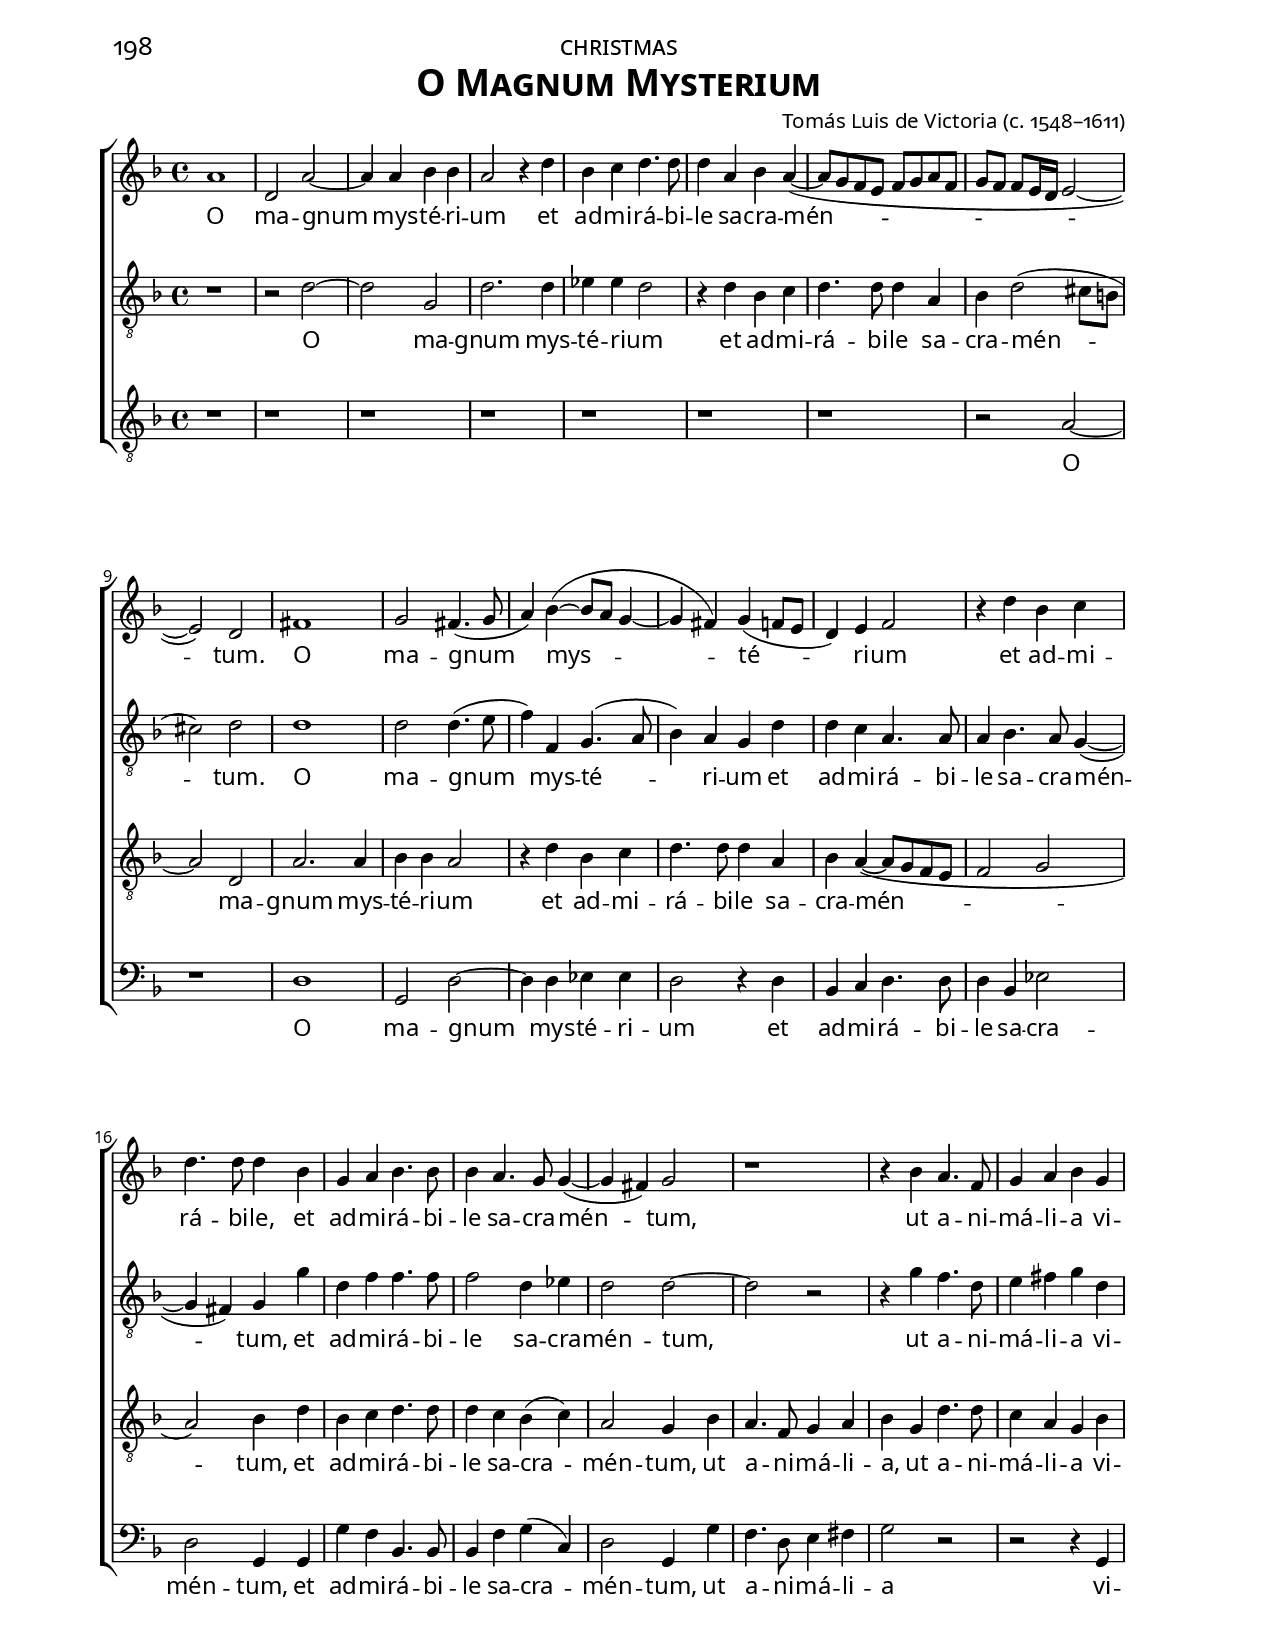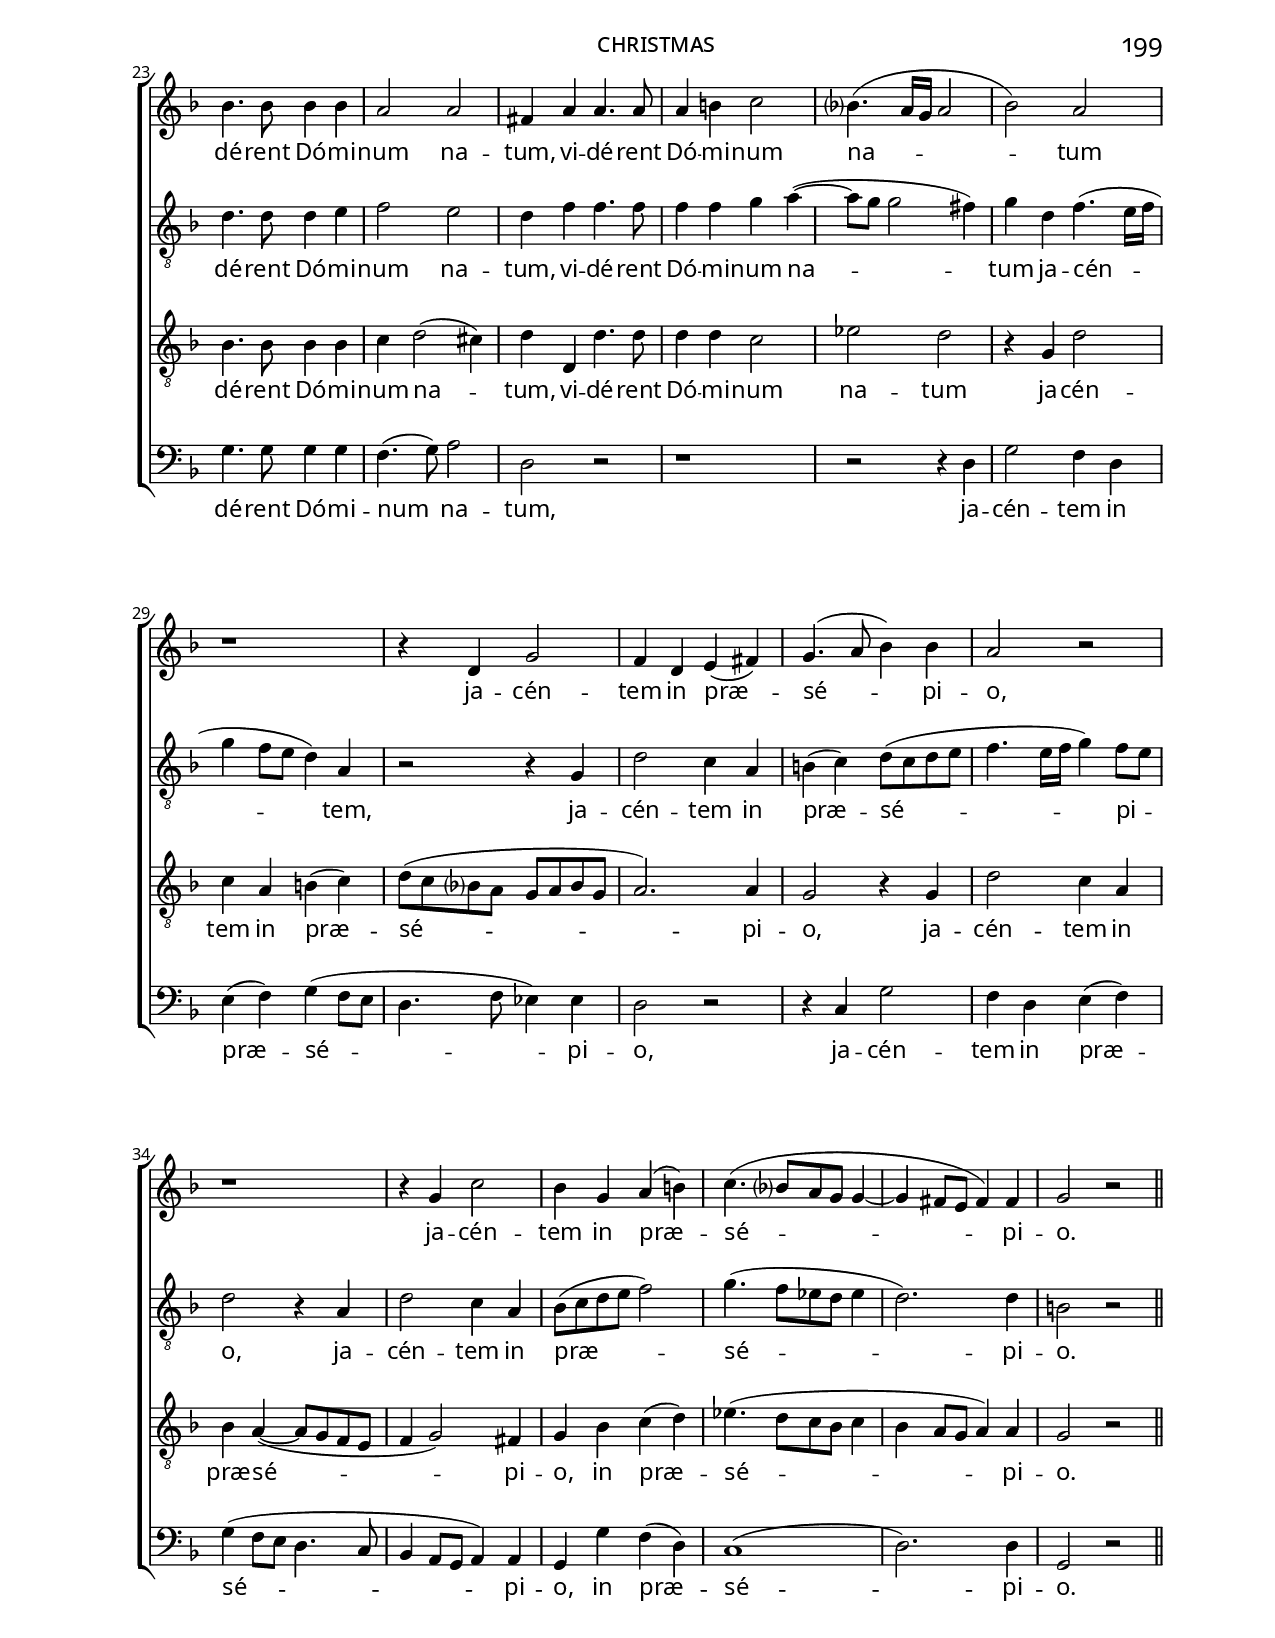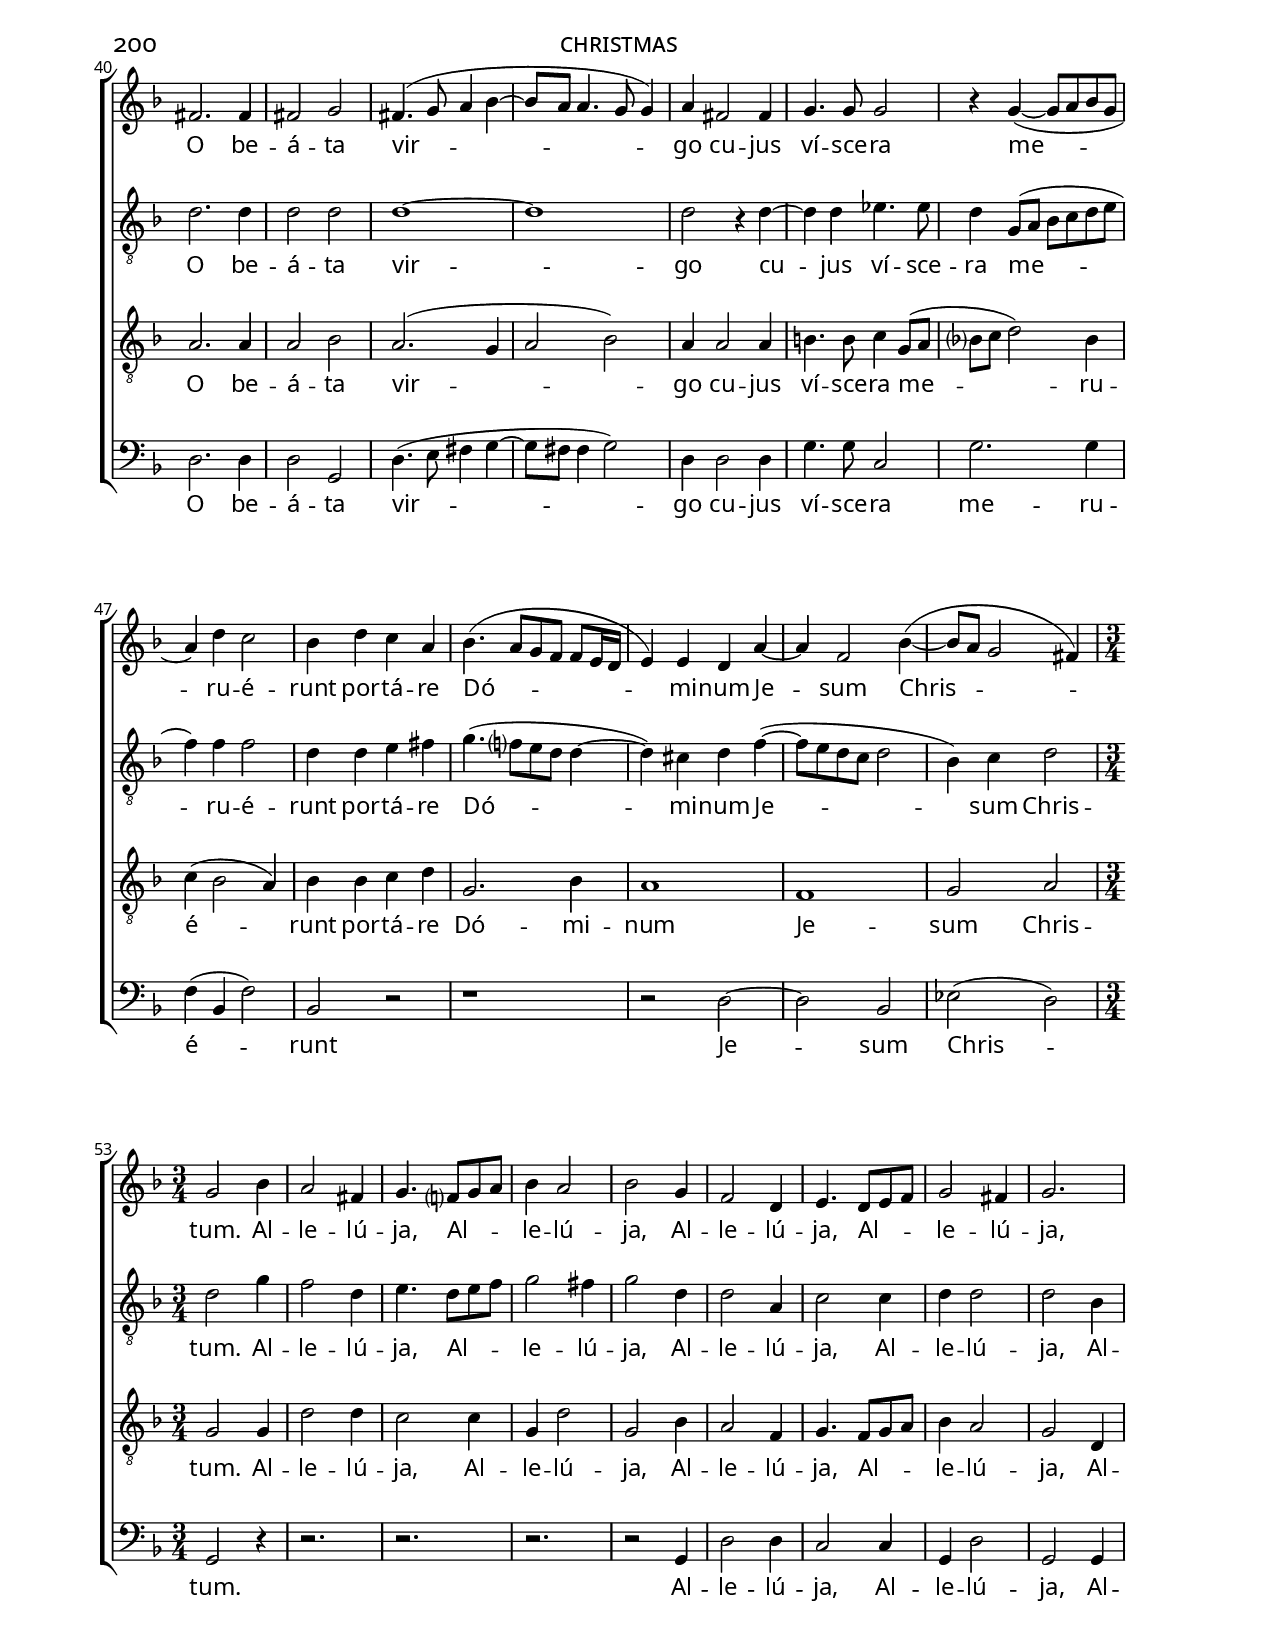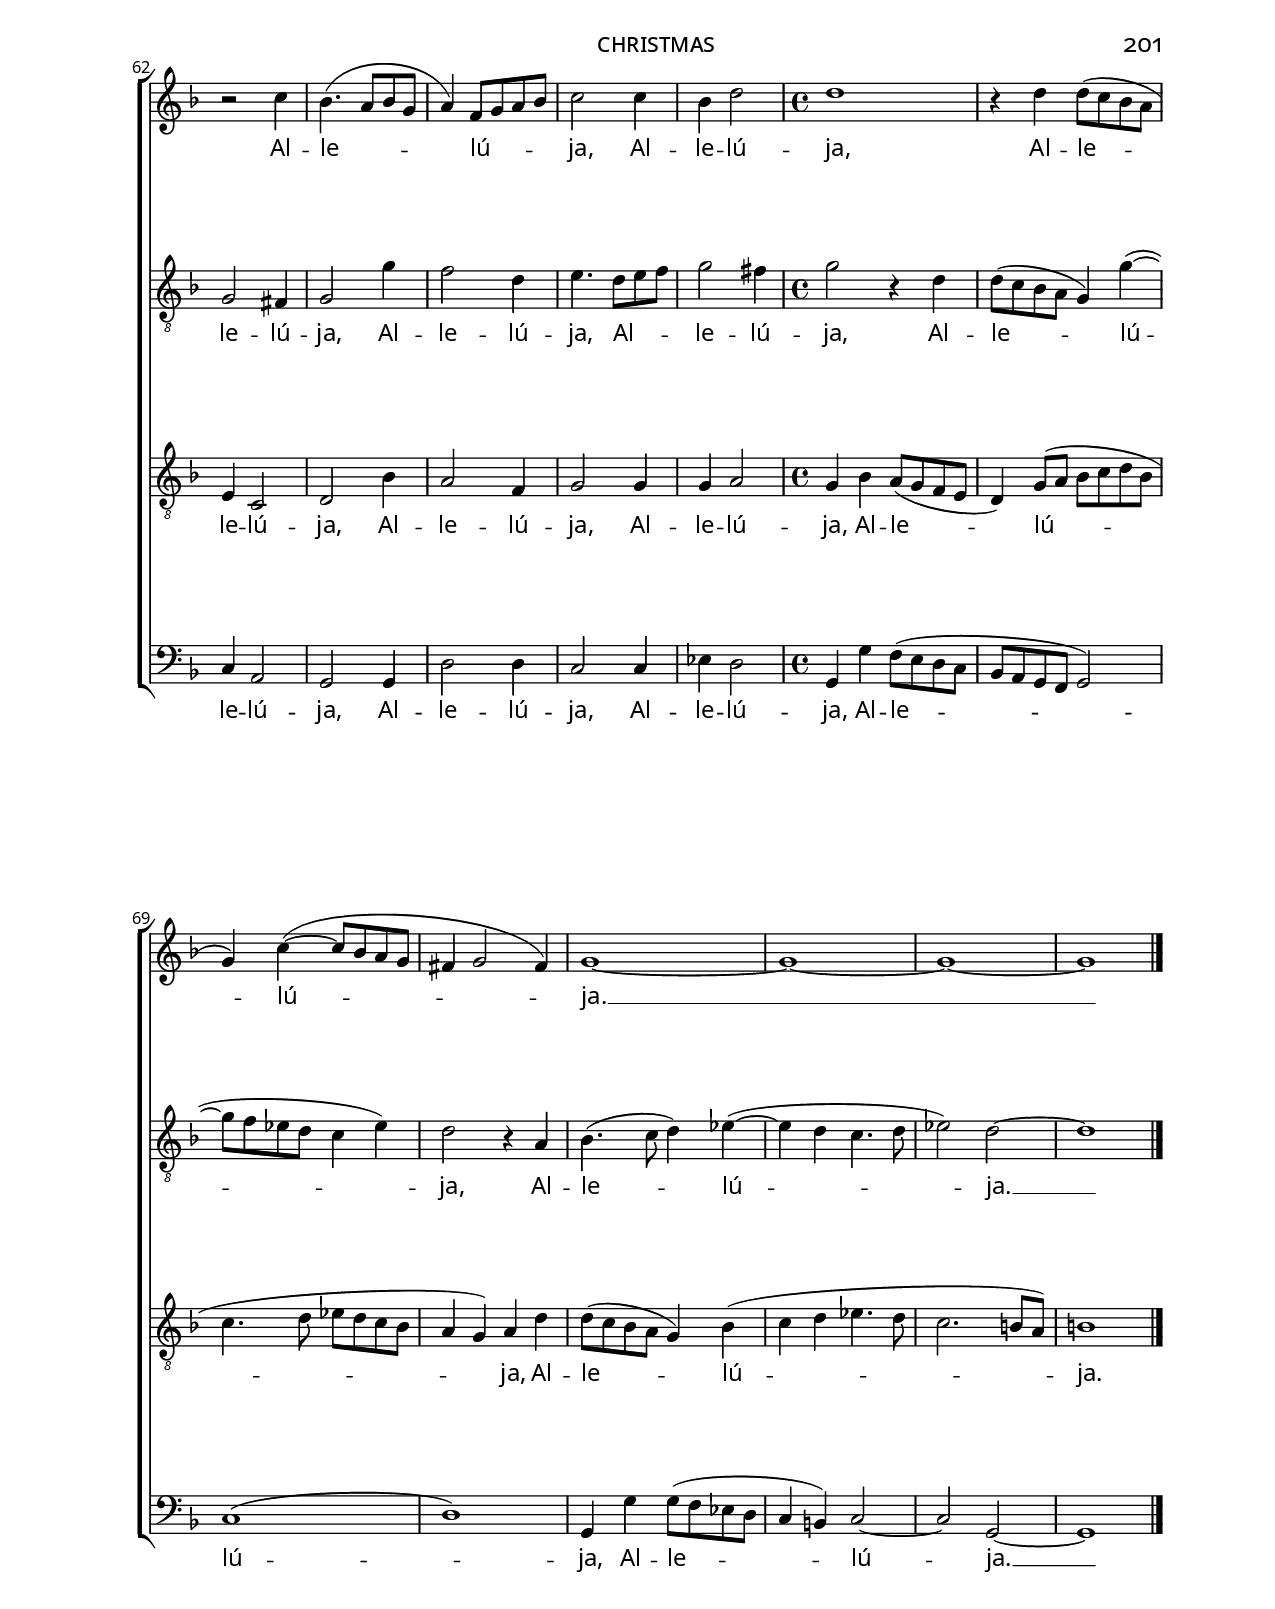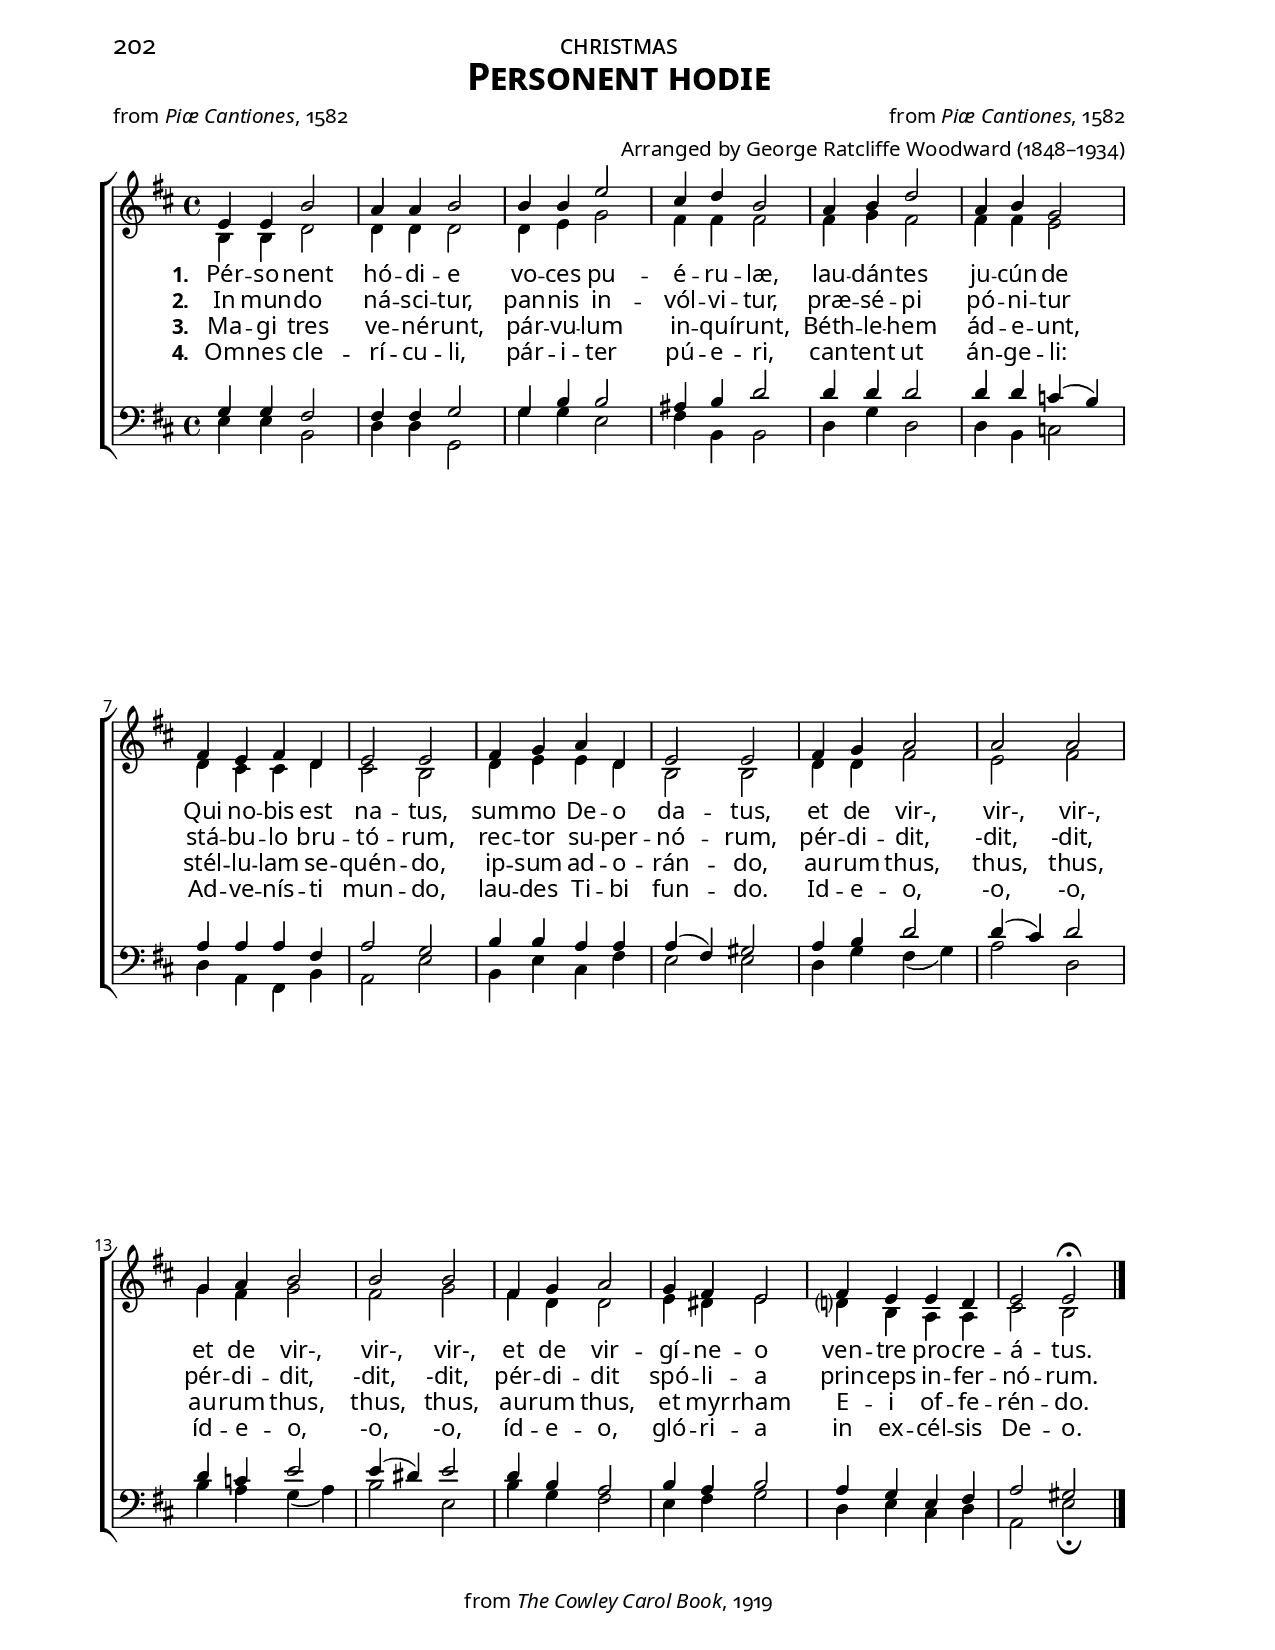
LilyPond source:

\version "2.14.2"
\include "util.ly"
\header {
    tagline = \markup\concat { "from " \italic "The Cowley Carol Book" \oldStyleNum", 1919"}
}
\paper {
  print-all-headers = ##t
  paper-height = 11\in
  paper-width = 8.5\in
  indent = 0\in
  %system-system-spacing = #'((basic-distance . 10) (padding . 0))
  system-system-spacing =
    #'((basic-distance . 0)
       (minimum-distance . 0)
       (padding . 0)
       (stretchability . 100))
  score-markup-spacing =
    #'((basic-distance . 0)
       (minimum-distance . 0)
       (padding . 0)
       (stretchability . 100))
%  top-markup-spacing =
%    #'((basic-distance . 0)
%       (minimum-distance . 0)
%       (padding . 0)
%       (stretchability . 0))
  ragged-last-bottom = ##f
  ragged-bottom = ##f
  two-sided = ##t
  inner-margin = 1\in
  outer-margin = 0.75\in
  top-margin = 0.26\in
  bottom-margin = 0.25\in
  first-page-number = #198
  print-first-page-number = ##t
  headerLine = \markup{\override #'(font-name . "Garamond Premier Pro") \smallCapsOldStyle"christmas"}
  oddHeaderMarkup = \markup\fill-line{
     \override #'(font-name . "Garamond Premier Pro")\abs-fontsize #12.5
     \combine 
        \fill-line{"" \on-the-fly #print-page-number-check-first
        \oldStylePageNum""
        }
        \fill-line{\headerLine}
  }
  evenHeaderMarkup = \markup {
     \override #'(font-name . "Garamond Premier Pro")\abs-fontsize #12.5
     \combine
        \on-the-fly #print-page-number-check-first
        \oldStylePageNum""
        \fill-line{\headerLine}
  }
}
#(set-global-staff-size 18) \paper{ #(define fonts (make-pango-font-tree "Garamond Premier Pro" "Garamond Premier Pro" "Garamond Premier Pro" (/ 18 20))) }
global = {
  \key f \major
  \time 4/4
  \dynamicUp
  %\set crescendoSpanner = #'dashed-line
  %\set midiInstrument = "recorder"
  \autoBeamOff
  \override DynamicTextSpanner #'style = #'none
}

sopMusic = \relative c' {
	a'1 |
  d,2 a'~ |
  a4 a bes bes |
  a2 r4 d |
  bes c d4. d8 |
  
  d4 a bes a(~ |
  a8[ g f e] f[ g a f] |
  g[ f] f[ e16 d] e2~ |
  e) d |
  fis1 |
  
  %page2
  g2 fis4.( g8 |
  a4) bes4(~ bes8[ a] g4~ |
  g fis) g( f8[ e] |
  d4) e f2 |
  r4 d' bes c |
  
  d4. d8 d4 bes |
  g a bes4. bes8 |
  bes4 a4. g8 g4(~ |
  g fis) g2 |
  r1 |
  
  r4 bes a4. f8 |
  g4 a bes g |
  bes4. bes8 bes4 bes |
  a2 a |
  fis4 a a4. a8 |
  
  %page3
  a4 b c2 |
  bes?4.( a16[ g] a2 |
  bes) a |
  r1 |
  r4 d, g2 |
  
  f4 d e( fis) |
  g4.( a8 bes4) bes |
  a2 r |
  r1 |
  r4 g c2 |
  
  bes4 g a( b) |
  c4.( bes?8[ a g] g4~ |
  g fis8[ e] fis4) fis |
  g2 r \bar"||"\pageBreak
  fis2. fis4 |
  fis2 g |
  
  %page4
  fis4.( g8 a4 bes~ |
  bes8[[ a] a4. g8 g4) |
  a fis2 fis4 |
  g4. g8 g2 |
  r4 g4~( g8[ a bes g] |
  
  a4) d c2 |
  bes4 d c a |
  bes4.( a8[ g f] f[ e16 d] |
  e4) e d a'~ |
  a f2 bes4~( |
  
  bes8[ a] g2 fis4) |
  \time 3/4
  g2 bes4 |
  a2 fis4 |
  g4. f?8[ g a] |
  bes4 a2 |
  bes2 g4 |
  
  %page5
  f2 d4 |
  e4. d8[ e f] |
  g2 fis4 |
  g2. |
  r2 c4 |
  bes4.( a8[ bes g] |
  
  a4) f8[ g a bes] |
  c2 c4 |
  bes4 d2 |
  \time 4/4
  d1 |
  r4 d d8([ c bes a] |
  
  g4) c4(~ c8[ bes a g] |
  fis4 g2 fis4) |
  g1~ |
  g~ |
  g~ |
  g \bar"|."
}
sopWords = \lyricmode {
  O ma -- gnum mys -- té -- ri -- um et ad -- mi -- rá -- bi -- le sa -- cra -- mén -- tum.
    O ma -- gnum mys -- té -- ri -- um et ad -- mi -- rá -- bi -- le,
      et ad -- mi -- rá -- bi -- le
    sa -- cra -- mén -- tum,
  ut a -- ni -- má -- li -- a vi -- dé -- rent Dó -- mi -- num na -- tum,
    vi -- dé -- rent Dó -- mi -- num na -- tum
  ja -- cén -- tem in præ -- sé -- pi -- o,
    ja -- cén -- tem in præ -- sé -- pi -- o.
  
  O be -- á -- ta vir -- go cu -- jus ví -- sce -- ra
  me -- ru -- é -- runt por -- tá -- re Dó -- mi -- num Je -- sum Chris -- tum.
  Al -- le -- lú -- ja,
  Al -- le -- lú -- ja,
  Al -- le -- lú -- ja,
  Al -- le -- lú -- ja,
  Al -- le -- lú -- ja,
  Al -- le -- lú -- ja,
  Al -- le -- lú -- ja. __
}

altoMusic = \relative c' {
  r1 |
  r2 d~ |
  d g, |
  d'2. d4 |
  ees4 ees d2 |
  
  r4 d bes c |
  d4. d8 d4 a |
  bes d2( cis8[ b] |
  cis2) d |
  d1 |
  
  %page2
  d2 d4.( e8 |
  f4) f, g4.( a8 |
  bes4) a g d' |
  d c a4. a8 |
  a4 bes4. a8 g4(~ |
  g fis) g g' |
  d f f4. f8 |
  f2 d4 ees |
  d2 d~ |
  d r2 |
  
  r4 g f4. d8 |
  e4 fis g d |
  d4. d8 d4 e |
  f2 e |
  d4 f f4. f8 |
  
  %page3
  f4 f g a(~ |
  a8[ g] g2 fis4) |
  g d f4.( e16[ f] |
  g4 f8[ e] d4) a |
  r2 r4 g |
  
  d'2 c4 a |
  b4( c) d8([ c d e] |
  f4. e16[ f] g4) f8[ e] |
  d2 r4 a |
  d2 c4 a |
  
  bes8([ c d e] f2) |
  g4.( f8[ ees d] ees4 |
  d2.) d4 |
  b2 r2 \bar"||"
  d2. d4 d2 d |
  
  %page 4
  d1~ |
  d |
  d2 r4 d~ |
  d d ees4. ees8 |
  d4 g,8([ a] bes[ c d e] |
  f4) f f2 |
  d4 d e fis |
  g4.( f?8[ e d] d4~ |
  d) cis d f~( |
  f8[ e d c] d2 |
  
  bes4) c d2 |
  \time 3/4
  d2 g4 |
  f2 d4 |
  e4. d8[ e f] |
  g2 fis4 |
  g2 d4 |
  
  %page 5
  d2 a4 |
  c2 c4 |
  d d2 |
  d bes4 |
  g2 fis4 |
  g2 g'4 |
  
  f2 d4 |
  e4. d8[ e f] |
  g2 fis4 |
  \time 4/4
  g2 r4 d |
  d8([ c bes a] g4) g'~( |
  g8[ f ees d] c4 ees) |
  d2 r4 a |
  bes4.( c8 d4) ees(~ |
  ees d c4. d8 |
  ees2) d~ |
  d1 \bar"|."
}
altoWords = \lyricmode {
  O ma -- gnum mys -- té -- ri -- um et ad -- mi -- rá -- bi -- le sa -- cra -- mén -- tum.
    O ma -- gnum mys -- té -- ri -- um et ad -- mi -- rá -- bi -- le sa -- cra -- mén -- tum,
      et ad -- mi -- rá -- bi -- le sa -- cra -- mén -- tum,
  ut a -- ni -- má -- li -- a vi -- dé -- rent Dó -- mi -- num na -- tum,
    vi -- dé -- rent Dó -- mi -- num na -- tum
  ja -- cén -- tem,
    ja -- cén -- tem
  in præ -- sé -- pi -- o,
    ja -- cén -- tem in præ -- sé -- pi -- o.
  
  O be -- á -- ta vir -- go cu -- jus ví -- sce -- ra
  me -- ru -- é -- runt por -- tá -- re Dó -- mi -- num Je -- sum Chris -- tum.
  Al -- le -- lú -- ja,
  Al -- le -- lú -- ja,
  Al -- le -- lú -- ja,
  Al -- le -- lú -- ja,
  Al -- le -- lú -- ja,
  Al -- le -- lú -- ja,
  Al -- le -- lú -- ja,
  Al -- le -- lú -- ja,
  Al -- le -- lú -- ja. __
}

tenorMusic = \relative c' {
  \repeat unfold 7 { r1 }
  r2 a2~ |
  a d, |
  a'2. a4 |
  
  %page2
  bes4 bes a2 |
  r4 d bes c |
  d4. d8 d4 a |
  bes a~( a8[ g f e] |
  f2 g |
  
  a) bes4 d |
  bes c d4. d8 |
  d4 c bes( c) |
  a2 g4 bes |
  a4. f8 g4 a |
  
  bes g d'4. d8 |
  c4 a g bes |
  bes4. bes8 bes4 bes |
  c d2( cis4) |
  d d, d'4. d8 |
  
  %page3
  d4 d c2 |
  ees d |
  r4 g, d'2 |
  c4 a b( c) |
  d8([ c bes? a] g[ a bes g] |
  a2.) a4 |
  g2 r4 g |
  d'2 c4 a |
  bes a4~( a8[ g f e] |
  f4 g2) fis4 |
  
  g bes c( d) |
  ees4.( d8[ c bes] c4 |
  bes a8[ g] a4) a |
  g2 r \bar"||"
  a2. a4 a2 bes |
  
  %page4
  a2.( g4 a2 bes) |
  a4 a2 a4 |
  b4. b8 c4 g8([ a] |
  bes?[ c] d2) bes4 |
  
  c4( bes2 a4) |
  bes bes c d |
  g,2. bes4 |
  a1 f |
  
  g2 a |
  \time 3/4
  g2 g4 |
  d'2 d4 |
  c2 c4 |
  g d'2 |
  g, bes4 |
  
  %page5
  a2 f4 |
  g4. f8[ g a] |
  bes4 a2 |
  g d4 |
  e c2 |
  d bes'4 |
  
  a2 f4 |
  g2 g4 |
  g a2 |
  \time 4/4
  g4 bes a8([ g f e] |
  d4) g8([ a] bes[ c d bes] |
  c4. d8 ees[ d c bes] |
  a4 g) a d |
  d8([ c bes a] g4) bes( |
  c d ees4. d8 |
  c2. b8[ a]) |
  b1 \bar"|."
}

tenorWords = \lyricmode {
  O ma -- gnum mys -- té -- ri -- um et ad -- mi -- rá -- bi -- le sa -- cra -- mén -- tum,
    et ad -- mi -- rá -- bi -- le sa -- cra -- mén -- tum,
  ut a -- ni -- má -- li -- a,
    ut a -- ni -- má -- li -- a
  vi -- dé -- rent Dó -- mi -- num na -- tum,
    vi -- dé -- rent Dó -- mi -- num na -- tum
  ja -- cén -- tem in præ -- sé -- pi -- o,
    ja -- cén -- tem in præ -- sé -- pi -- o,
      in præ -- sé -- pi -- o.
  
  O be -- á -- ta vir -- go cu -- jus ví -- sce -- ra
  me -- ru -- é -- runt por -- tá -- re Dó -- mi -- num Je -- sum Chris -- tum.
  Al -- le -- lú -- ja,
  Al -- le -- lú -- ja,
  Al -- le -- lú -- ja,
  Al -- le -- lú -- ja,
  Al -- le -- lú -- ja,
  Al -- le -- lú -- ja,
  Al -- le -- lú -- ja,
  Al -- le -- lú -- ja,
  Al -- le -- lú -- ja.
}

bassMusic = \relative c' {
  \repeat unfold 9 { r1 }
  d,1 |
  
  %page2
  g,2 d'~ |
  d4 d ees ees |
  d2 r4 d |
  bes c d4. d8 |
  d4 bes ees2 |
  
  d2 g,4 g |
  g' f bes,4. bes8 |
  bes4 f' g( c,) |
  d2 g,4 g' |
  f4. d8 e4 fis |
  
  g2 r |
  r r4 g, |
  g'4. g8 g4 g |
  f4.( g8) a2 |
  d,2 r |
  
  %page3
  r1 |
  r2 r4 d |
  g2 f4 d |
  e( f) g( f8[ e] |
  d4. f8 ees4) ees |
  
  d2 r |
  r4 c g'2 |
  f4 d e( f) |
  g( f8[ e] d4. c8 |
  bes4 a8[ g] a4) a |
  
  g g' f( d) |
  c1( |
  d2.) d4 |
  g,2 r \bar"||"
  d'2. d4 |
  d2 g, |
  
  %page4
  d'4.( e8 fis4 g~ |
  g8[ fis] fis4 g2) |
  d4 d2 d4 |
  g4. g8 c,2 |
  g'2. g4 |
  
  f4( bes, f'2) |
  bes, r |
  r1 |
  r2 d~ |
  d bes |
  
  ees( d) |
  \time 3/4
  g,2 r4 |
  \repeat unfold 3 { r2. }
  r2 g4 |
  
  %page5
  d'2 d4 |
  c2 c4 |
  g d'2 |
  g, g4 |
  c a2 |
  g g4 |
  
  d'2 d4 |
  c2 c4 |
  ees d2 |
  \time 4/4
  g,4 g' f8([ e d c] |
  bes[ a g f] g2) |
  
  c1( |
  d) |
  g,4 g' g8([ f ees d] |
  c4 b) c2~ |
  c g~ |
  g1 \bar"|."
}
bassWords = \lyricmode {
  O ma -- gnum mys -- té -- ri -- um et ad -- mi -- rá -- bi -- le sa -- cra -- mén -- tum,
    et ad -- mi -- rá -- bi -- le sa -- cra -- mén -- tum,
  ut a -- ni -- má -- li -- a vi -- dé -- rent Dó -- mi -- num na -- tum,
  ja -- cén -- tem in præ -- sé -- pi -- o,
    ja -- cén -- tem in præ -- sé -- pi -- o,
    in præ -- sé -- pi -- o.
  
  O be -- á -- ta vir -- go cu -- jus ví -- sce -- ra
  me -- ru -- é -- runt Je -- sum Chris -- tum.
  Al -- le -- lú -- ja,
  Al -- le -- lú -- ja,
  Al -- le -- lú -- ja,
  Al -- le -- lú -- ja,
  Al -- le -- lú -- ja,
  Al -- le -- lú -- ja,
  Al -- le -- lú -- ja. __
}

pianoRH = \relative c' {
}
pianoLH = \relative c' {
}

\score {
<<
    \new ChoirStaff <<
    \new Staff = sop <<
      \new Voice = "sopranos" { \global \sopMusic }
    >>
    \new Lyrics = "sopranos"  \lyricsto "sopranos" \sopWords
    \new Staff = alt <<
      \clef "treble_8"
      \new Voice = "altos" { \global \altoMusic }
    >>
    \new Lyrics = "altos"  \lyricsto "altos" \altoWords
    \new Staff = ten <<
      \clef "treble_8"
      \new Voice = "tenors" { \global \tenorMusic }
    >>
    \new Lyrics = "tenors" \lyricsto "tenors" \tenorWords
    \new Staff = bas <<
      \clef bass
      \new Voice = "basses" { \global \bassMusic }
    >>
    \new Lyrics = "basses" \lyricsto "basses" \bassWords
  >>
%    \new PianoStaff << \new Staff { \new Voice { \pianoRH } } \new Staff { \clef "bass" \pianoLH } >>
  >>
  \layout {
  \context {
    \Lyrics
    \override LyricText #'font-size = #1.3
  }
    \context {
      \Lyrics
      \override LyricText #'font-size = #1.3
      %\override VerticalAxisGroup #'staff-affinity = #0
    }
    \context {
      \Score
      \override SpacingSpanner #'base-shortest-duration = #(ly:make-moment 1 8)
      \override SpacingSpanner #'common-shortest-duration = #(ly:make-moment 1 4)
    }
    \context {
      % Remove all empty staves
      \Staff \RemoveEmptyStaves \override VerticalAxisGroup #'remove-first = ##t
      
      \override VerticalAxisGroup #'staff-staff-spacing =
      #'((basic-distance . 0)
         (minimum-distance . 0)
         (padding . -1)
         (stretchability . 65))
    }
    \context {
      \Lyrics
      \override LyricText #'X-offset = #center-on-word
    }
  }
  \header {
    title = \markup{\override #'(font-name . "Garamond Premier Pro Semibold"){ \abs-fontsize #18 \smallCapsOldStyle"O Magnum Mysterium"}}
    composer = \markup\oldStyleNum"Tomás Luis de Victoria (c. 1548–1611)"
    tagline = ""
  }
}






























global = {
  \key d \major
  \time 4/4
  \autoBeamOff
}

sopMusic = \relative c' {
  e4 e |
  b'2 a4 a b2 b4 b |
  e2 cis4 d |
  b2 a4 b |
  
  d2 a4 b |
  g2 |
  fis4 e fis d |
  e2 e |
  fis4 g a d, |
  
  e2 e |
  fis4 g |
  a2 a |
  a g4 a |
  b2 b |
  b fis4 g |
  a2 g4 fis |
  e2 |
  fis4 e e d |
  e2 e\fermata \bar "|."
}
sopWords = \lyricmode {
  
}

altoMusic = \relative c' {
  b4 b |
  d2 d4 d |
  d2 d4 e |
  g2 fis4 fis |
  fis2 fis4 g |
  
  fis2 fis4 fis |
  e2 |
  d4 cis cis d |
  cis2 b |
  d4 e e d |
  
  b2 b |
  d4 d |
  fis2 e |
  fis g4 fis |
  g2 fis |
  
  g fis4 d |
  d2 e4 dis |
  e2 |
  d?4 b a a |
  cis2 b \bar "|."
}
altoWords = \lyricmode {
  \dropLyricsV
  \set stanza = #"1. "
  Pér -- so -- nent hó -- di -- e
  vo -- ces pu -- é -- ru -- læ,
  lau -- dán -- tes ju -- cún -- de
  Qui no -- bis est na -- tus,
  sum -- mo De -- o da -- tus,
  et de vir-, vir-, vir-,
  et de vir-, vir-, vir-,
  et de vir -- gí -- ne -- o
  ven -- tre pro -- cre -- á -- tus.
}
altoWordsII = \lyricmode {
  \dropLyricsV
%\markup\italic
  \set stanza = #"2. "
  In mun -- do ná -- sci -- tur,
  pan -- nis in -- vól -- vi -- tur,
  præ -- sé -- pi pó -- ni -- tur
  stá -- bu -- lo bru -- tó -- rum,
  rec -- tor su -- per -- nó -- rum,
  pér -- di -- dit, -dit, -dit,
  pér -- di -- dit, -dit, -dit,
  pér -- di -- dit spó -- li -- a
  prin -- ceps in -- fer -- nó -- rum.
}
altoWordsIII = \lyricmode {
  \dropLyricsV
  \set stanza = #"3. "
  Ma -- gi tres ve -- né -- runt,
  pár -- vu -- lum in -- quí -- runt,
  Béth -- le -- hem ád -- e -- unt,
  stél -- lu -- lam se -- quén -- do,
  ip -- sum ad -- o -- rán -- do,
  au -- rum thus, thus, thus,
  au -- rum thus, thus, thus,
  au -- rum thus, et myr -- rham
  E -- i of -- fe -- rén -- do.
}
altoWordsIV = \lyricmode {
  \dropLyricsV
  \set stanza = #"4. "
  Om -- nes cle -- rí -- cu -- li,
  pár -- i -- ter pú -- e -- ri,
  can -- tent ut án -- ge -- li:
  Ad -- ve -- nís -- ti mun -- do,
  lau -- des Ti -- bi fun -- do.
  Id -- e -- o, -o, -o,
  íd -- e -- o, -o, -o,
  íd -- e -- o, gló -- ri -- a
  in ex -- cél -- sis De -- o.
}
altoWordsV = \lyricmode {
  \set stanza = #"5. "
  \set ignoreMelismata = ##t
}
altoWordsVI = \lyricmode {
  \set stanza = #"6. "
  \set ignoreMelismata = ##t
}
tenorMusic = \relative c' {
  g4 g |
  fis2 fis4 fis |
  g2 g4 b |
  b2 ais4 b |
  d2 d4 d |
  
  d2 d4 d |
  c4( b) |
  a4 a a fis |
  a2 g |
  b4 b a a |
  
  a( fis) gis2 |
  a4 b |
  d2 d4( cis) |
  d2 d4 c |
  e2 e4( dis) |
  
  e2 d4 b |
  a2 b4 a |
  b2 |
  a4 g e fis |
  a2 gis \bar "|."
}
tenorWords = \lyricmode {

}

bassMusic = \relative c {
  e4 e |
  b2 d4 d |
  g,2 g'4 g |
  e2 fis4 b, |
  b2 d4 g |
  
  d2 d4 b |
  c2 |
  d4  a fis b |
  a2 e' |
  b4 e cis fis |
  
  e2 e |
  d4 g |
  fis( g) a2 |
  d, b'4 a |
  g( a) b2 |
  
  e, b'4 g |
  fis2 e4 fis |
  g2 |
  d4 e cis d |
  a2 e'\fermata \bar "|."
}
bassWords = \lyricmode {

}

pianoRH = \relative c' {
}
pianoLH = \relative c' {
}

\score {
  <<
   \new ChoirStaff <<
    \new Staff = women <<
      \new Voice = "sopranos" { \voiceOne << \global \sopMusic >> }
      \new Voice = "altos" { \voiceTwo << \global \altoMusic >> }
    >>
    \new Lyrics \with { alignAboveContext = #"women" \override VerticalAxisGroup #'nonstaff-relatedstaff-spacing = #'((basic-distance . 1))} \lyricsto "sopranos" \sopWords
    \new Lyrics = "altosVI"  \with { alignBelowContext = #"women" } \lyricsto "sopranos" \altoWordsVI
    \new Lyrics = "altosV"  \with { alignBelowContext = #"women" } \lyricsto "sopranos" \altoWordsV
    \new Lyrics = "altosIV"  \with { alignBelowContext = #"women" } \lyricsto "sopranos" \altoWordsIV
    \new Lyrics = "altosIII"  \with { alignBelowContext = #"women" } \lyricsto "sopranos" \altoWordsIII
    \new Lyrics = "altosII"  \with { alignBelowContext = #"women" } \lyricsto "sopranos" \altoWordsII
    \new Lyrics = "altos"  \with { alignBelowContext = #"women" \override VerticalAxisGroup #'nonstaff-relatedstaff-spacing = #'((basic-distance . 1)) } \lyricsto "sopranos" \altoWords
   \new Staff = men <<
      \clef bass
      \new Voice = "tenors" { \voiceOne << \global \tenorMusic >> }
      \new Voice = "basses" { \voiceTwo << \global \bassMusic >> }
    >>
    \new Lyrics \with { alignAboveContext = #"men" \override VerticalAxisGroup #'nonstaff-relatedstaff-spacing = #'((basic-distance . 1)) } \lyricsto "tenors" \tenorWords
    \new Lyrics \with { alignBelowContext = #"men" \override VerticalAxisGroup #'nonstaff-relatedstaff-spacing = #'((basic-distance . 1)) } \lyricsto "basses" \bassWords
  >>
%    \new PianoStaff << \new Staff { \new Voice { \pianoRH } } \new Staff { \clef "bass" \pianoLH } >>
  >>
  \layout {
  \context {
    \Lyrics
    \override LyricText #'font-size = #1.3
  }
    \context {
      \Score
      %\override SpacingSpanner #'base-shortest-duration = #(ly:make-moment 1 8)
      %\override SpacingSpanner #'common-shortest-duration = #(ly:make-moment 1 4)
    }
    \context {
      % Remove all empty staves
      % \Staff \RemoveEmptyStaves \override VerticalAxisGroup #'remove-first = ##t
    }
    \context {
      \Lyrics
      \override LyricText #'X-offset = #center-on-word
    }
  }
  \header {
    title = \markup{\override #'(font-name . "Garamond Premier Pro Semibold"){ \abs-fontsize #18 \smallCapsOldStyle"Personent hodie"}}
    poet = \markup \concat{"from " \italic "Piæ Cantiones" \oldStyleNum", 1582"}
    composer = \markup \concat{"from " \italic "Piæ Cantiones" \oldStyleNum", 1582"}
    arranger = \markup\oldStyleNum"Arranged by George Ratcliffe Woodward (1848–1934)"
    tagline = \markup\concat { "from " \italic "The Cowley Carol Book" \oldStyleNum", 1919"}
  }
}
